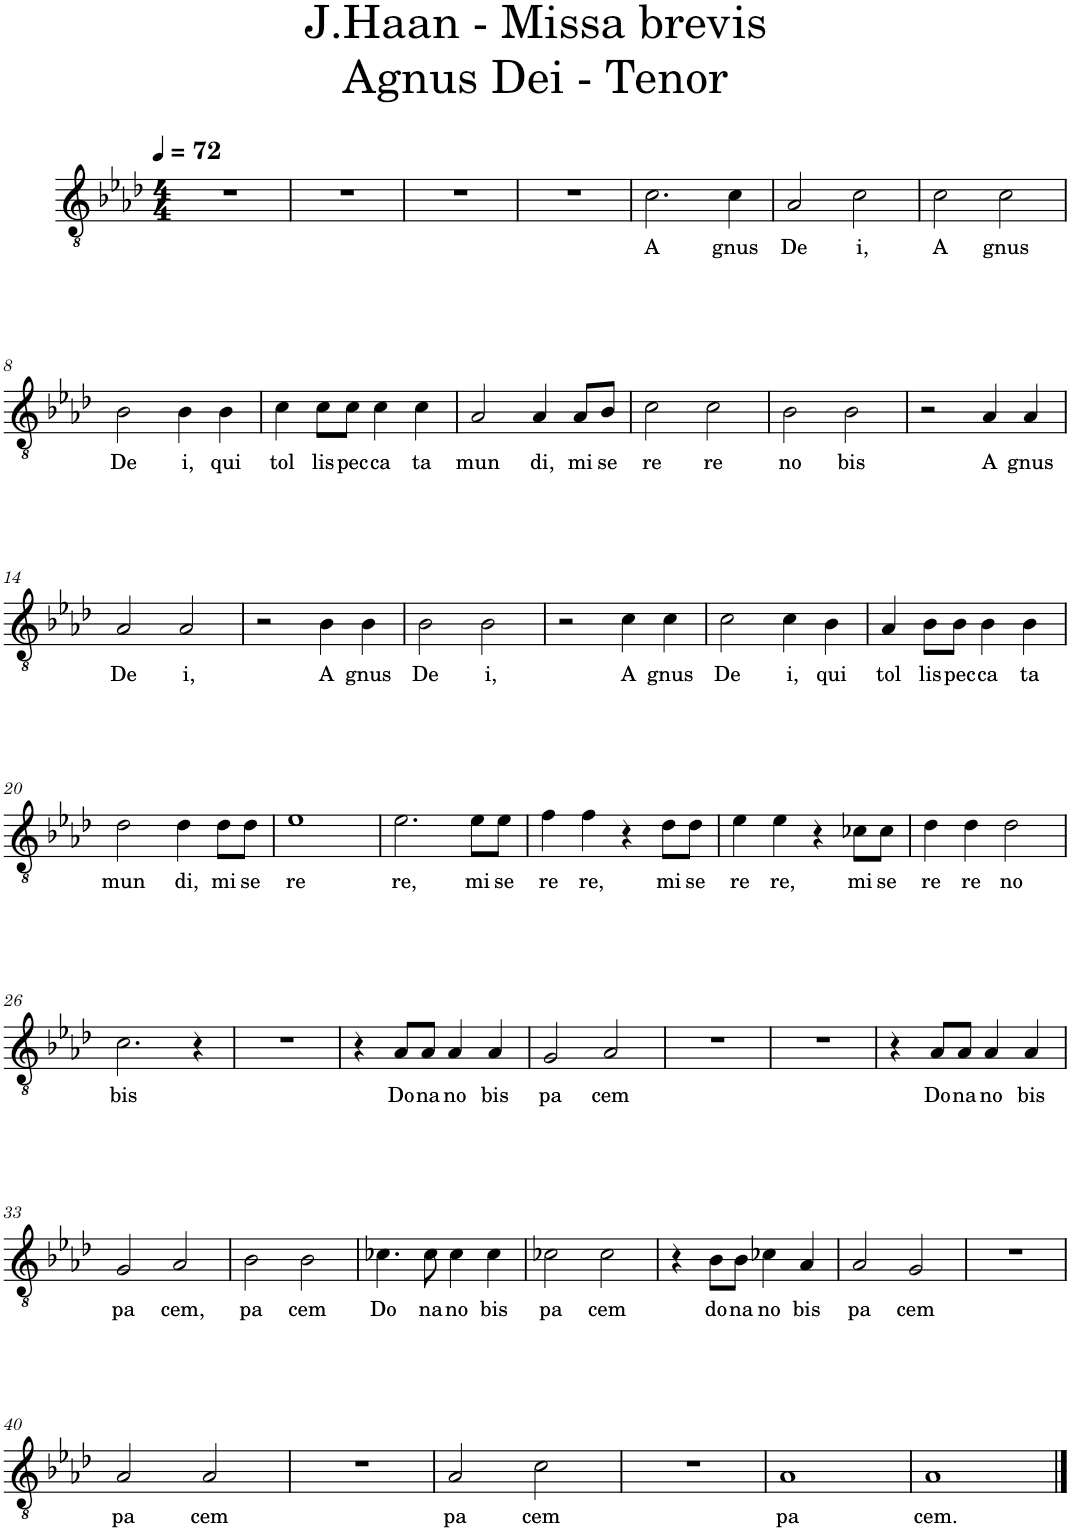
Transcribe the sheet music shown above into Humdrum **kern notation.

**kern	**text
*part1	*part1
*staff1	*staff1
*I"Tenor	*
*I'Ten..	*
*clefGv2	*
*k[b-e-a-d-]	*
*M4/4	*
=1	=1
1r	.
=2	=2
1r	.
=3	=3
1r	.
=4	=4
1r	.
=5	=5
!	!LO:LY:b
2.c\	A
!	!LO:LY:b
4c\	gnus
=6	=6
!	!LO:LY:b
2A-/	De
!	!LO:LY:b
2c\	i,
=7	=7
!	!LO:LY:b
2c\	A
!	!LO:LY:b
2c\	gnus
!!LO:LB:g=z
=8	=8
!	!LO:LY:b
2B-\	De
!	!LO:LY:b
4B-\	i,
!	!LO:LY:b
4B-\	qui
=9	=9
!	!LO:LY:b
4c\	tol
!	!LO:LY:b
8c\L	lis
!	!LO:LY:b
8c\J	pec
!	!LO:LY:b
4c\	ca
!	!LO:LY:b
4c\	ta
=10	=10
!	!LO:LY:b
2A-/	mun
!	!LO:LY:b
4A-/	di,
!	!LO:LY:b
8A-/L	mi
!	!LO:LY:b
8B-/J	se
=11	=11
!	!LO:LY:b
2c\	re
!	!LO:LY:b
2c\	re
=12	=12
!	!LO:LY:b
2B-\	no
!	!LO:LY:b
2B-\	bis
=13	=13
2r	.
!	!LO:LY:b
4A-/	A
!	!LO:LY:b
4A-/	gnus
!!LO:LB:g=z
=14	=14
!	!LO:LY:b
2A-/	De
!	!LO:LY:b
2A-/	i,
=15	=15
2r	.
!	!LO:LY:b
4B-\	A
!	!LO:LY:b
4B-\	gnus
=16	=16
!	!LO:LY:b
2B-\	De
!	!LO:LY:b
2B-\	i,
=17	=17
2r	.
!	!LO:LY:b
4c\	A
!	!LO:LY:b
4c\	gnus
=18	=18
!	!LO:LY:b
2c\	De
!	!LO:LY:b
4c\	i,
!	!LO:LY:b
4B-\	qui
=19	=19
!	!LO:LY:b
4A-/	tol
!	!LO:LY:b
8B-\L	lis
!	!LO:LY:b
8B-\J	pec
!	!LO:LY:b
4B-\	ca
!	!LO:LY:b
4B-\	ta
!!LO:LB:g=z
=20	=20
!	!LO:LY:b
2d-\	mun
!	!LO:LY:b
4d-\	di,
!	!LO:LY:b
8d-\L	mi
!	!LO:LY:b
8d-\J	se
=21	=21
!	!LO:LY:b
1e-	re
=22	=22
!	!LO:LY:b
2.e-\	re,
!	!LO:LY:b
8e-\L	mi
!	!LO:LY:b
8e-\J	se
=23	=23
!	!LO:LY:b
4f\	re
!	!LO:LY:b
4f\	re,
4r	.
!	!LO:LY:b
8d-\L	mi
!	!LO:LY:b
8d-\J	se
=24	=24
!	!LO:LY:b
4e-\	re
!	!LO:LY:b
4e-\	re,
4r	.
!	!LO:LY:b
8c-X\L	mi
!	!LO:LY:b
8c-\J	se
=25	=25
!	!LO:LY:b
4d-\	re
!	!LO:LY:b
4d-\	re
!	!LO:LY:b
2d-\	no
!!LO:LB:g=z
=26	=26
!	!LO:LY:b
2.c\	bis
4r	.
=27	=27
1r	.
=28	=28
4r	.
!	!LO:LY:b
8A-/L	Do
!	!LO:LY:b
8A-/J	na
!	!LO:LY:b
4A-/	no
!	!LO:LY:b
4A-/	bis
=29	=29
!	!LO:LY:b
2G/	pa
!	!LO:LY:b
2A-/	cem
=30	=30
1r	.
=31	=31
1r	.
=32	=32
4r	.
!	!LO:LY:b
8A-/L	Do
!	!LO:LY:b
8A-/J	na
!	!LO:LY:b
4A-/	no
!	!LO:LY:b
4A-/	bis
!!LO:LB:g=z
=33	=33
!	!LO:LY:b
2G/	pa
!	!LO:LY:b
2A-/	cem,
=34	=34
!	!LO:LY:b
2B-\	pa
!	!LO:LY:b
2B-\	cem
=35	=35
!	!LO:LY:b
4.c-X\	Do
!	!LO:LY:b
8c-\	na
!	!LO:LY:b
4c-\	no
!	!LO:LY:b
4c-\	bis
=36	=36
!	!LO:LY:b
2c-X\	pa
!	!LO:LY:b
2c-\	cem
=37	=37
4r	.
!	!LO:LY:b
8B-\L	do
!	!LO:LY:b
8B-\J	na
!	!LO:LY:b
4c-X\	no
!	!LO:LY:b
4A-/	bis
=38	=38
!	!LO:LY:b
2A-/	pa
!	!LO:LY:b
2G/	cem
=39	=39
1r	.
!!LO:LB:g=z
=40	=40
!	!LO:LY:b
2A-/	pa
!	!LO:LY:b
2A-/	cem
=41	=41
1r	.
=42	=42
!	!LO:LY:b
2A-/	pa
!	!LO:LY:b
2c\	cem
=43	=43
1r	.
=44	=44
!	!LO:LY:b
1A-	pa
=45	=45
!	!LO:LY:b
1A-	cem.
==	==
*-	*-
